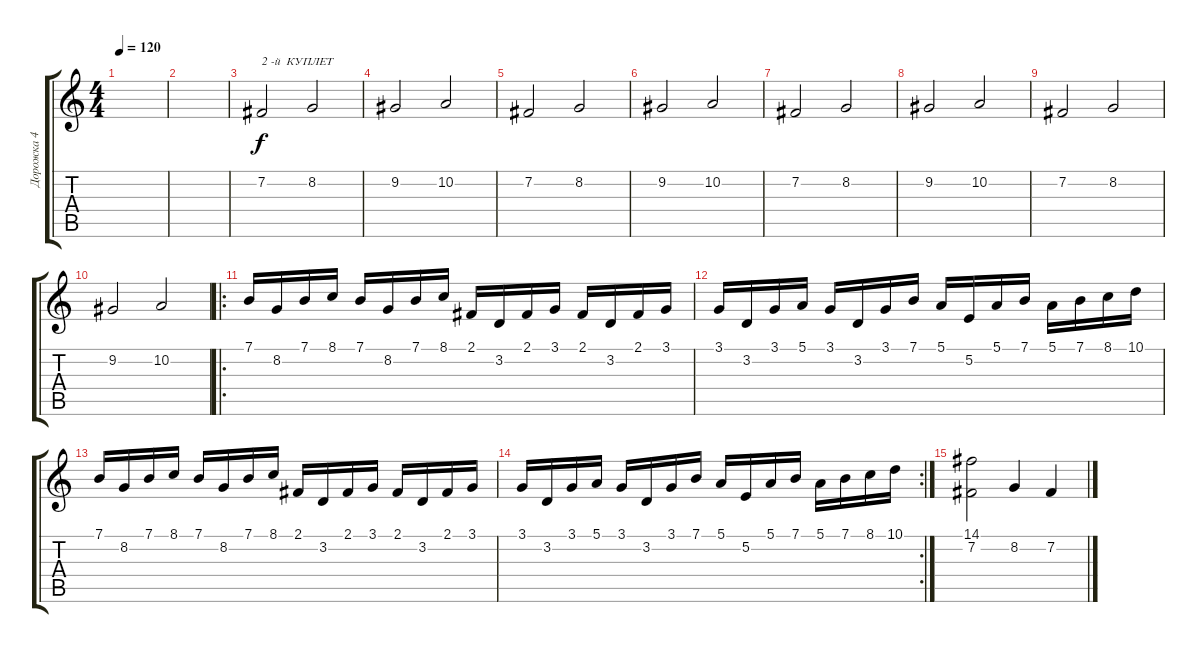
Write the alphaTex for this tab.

\track ("Дорожка 4" "Дорожка 4") {instrument tremolostrings}
\staff {score tabs}
\tuning (E4 B3 G3 D3 A2 E2) {hide}
\ts (4 4)
\tempo 120
\clef g2
\ks c
|
|
7.2.2{txt "2 -й  КУПЛЕТ"} 8.2.2 |
9.2.2 10.2.2 |
7.2.2 8.2.2 |
9.2.2 10.2.2 |
7.2.2 8.2.2 |
9.2.2 10.2.2 |
7.2.2 8.2.2 |
9.2.2 10.2.2 |
\ro
7.1.16 8.2.16 7.1.16 8.1.16 7.1.16 8.2.16 7.1.16 8.1.16 2.1.16 3.2.16 2.1.16 3.1.16 2.1.16 3.2.16 2.1.16 3.1.16 |
3.1.16 3.2.16 3.1.16 5.1.16 3.1.16 3.2.16 3.1.16 7.1.16 5.1.16 5.2.16 5.1.16 7.1.16 5.1.16 7.1.16 8.1.16 10.1.16 |
7.1.16 8.2.16 7.1.16 8.1.16 7.1.16 8.2.16 7.1.16 8.1.16 2.1.16 3.2.16 2.1.16 3.1.16 2.1.16 3.2.16 2.1.16 3.1.16 |
\rc 2
3.1.16 3.2.16 3.1.16 5.1.16 3.1.16 3.2.16 3.1.16 7.1.16 5.1.16 5.2.16 5.1.16 7.1.16 5.1.16 7.1.16 8.1.16 10.1.16 |
(14.1 7.2).2 8.2.4 7.2.4
